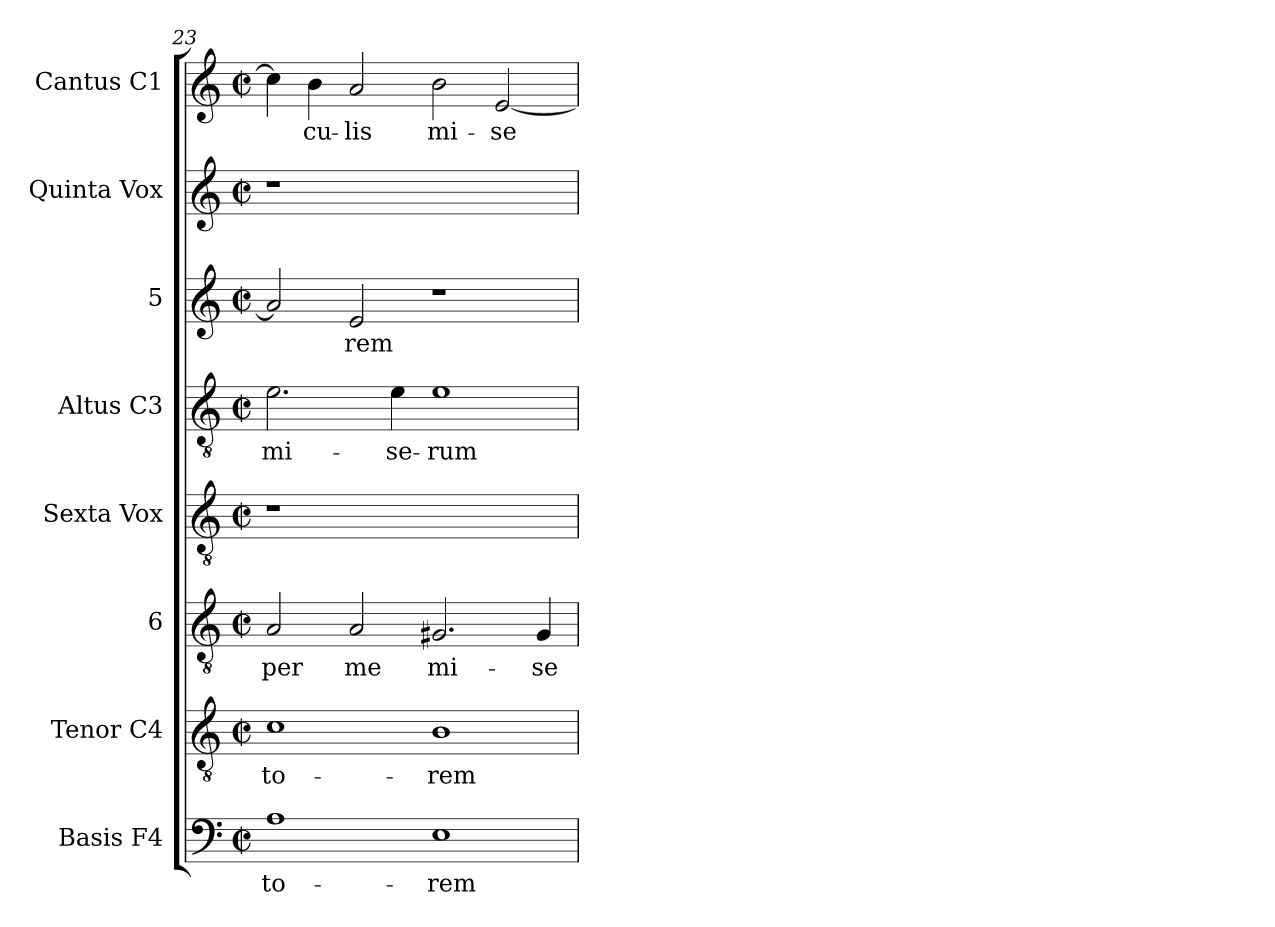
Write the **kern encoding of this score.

**kern	**text	**kern	**text	**kern	**text	**kern	**kern	**text	**kern	**text	**kern	**kern	**text
*part8	*part8	*part7	*part7	*part6	*part6	*part5	*part4	*part4	*part3	*part3	*part2	*part1	*part1
*staff8	*staff8	*staff7	*staff7	*staff6	*staff6	*staff5	*staff4	*staff4	*staff3	*staff3	*staff2	*staff1	*staff1
*I"Basis  F4	*	*I"Tenor  C4	*	*I"6	*	*I"Sexta  Vox	*I"Altus  C3	*	*I"5	*	*I"Quinta  Vox	*I"Cantus  C1	*
*I'B	*	*I'T	*	*	*	*	*I'A	*	*	*	*	*I'C	*
*clefF4	*	*clefGv2	*	*clefGv2	*	*clefGv2	*clefGv2	*	*clefG2	*	*clefG2	*clefG2	*
*k[]	*	*k[]	*	*k[]	*	*k[]	*k[]	*	*k[]	*	*k[]	*k[]	*
*C:	*	*C:	*	*C:	*	*C:	*C:	*	*C:	*	*C:	*C:	*
*M2/2	*	*M2/2	*	*M2/2	*	*M2/2	*M2/2	*	*M2/2	*	*M2/2	*M2/2	*
*met(c|)	*	*met(c|)	*	*met(c|)	*	*met(c|)	*met(c|)	*	*met(c|)	*	*met(c|)	*met(c|)	*
=23	=23	=23	=23	=23	=23	=23	=23	=23	=23	=23	=23	=23	=23
!	!LO:LY:b:cj	!	!LO:LY:b:cj	!	!LO:LY:b:cj	!	!	!LO:LY:b:cj	!	!LO:LY:b:cj	!	!	!LO:LY:b:cj
1A	-to-	1c	-to-	2A/	-per	1r	2.e\	mi-	2a/]	--	1r	4cc\]	--
!	!	!	!	!	!	!	!	!	!	!	!	!	!LO:LY:b:cj
.	.	.	.	.	.	.	.	.	.	.	.	4b\	-cu-
!	!	!	!	!	!LO:LY:b:cj	!	!	!	!	!LO:LY:b:cj	!	!	!LO:LY:b:cj
.	.	.	.	2A/	me	.	.	.	2e/	-rem	.	2a/	-lis
!	!	!	!	!	!	!	!	!LO:LY:b:cj	!	!	!	!	!
.	.	.	.	.	.	.	4e\	-se-	.	.	.	.	.
!	!LO:LY:b:cj	!	!LO:LY:b:cj	!	!LO:LY:b:cj	!	!	!LO:LY:b:cj	!	!	!	!	!LO:LY:b:cj
1E	-rem	1B	-rem	2.G#X/	mi-	1ryy	1e	-rum	1r	.	1ryy	2b\	mi-
!	!	!	!	!	!	!	!	!	!	!	!	!	!LO:LY:b:cj
.	.	.	.	.	.	.	.	.	.	.	.	[<2e/	-se-
!	!	!	!	!	!LO:LY:b:cj	!	!	!	!	!	!	!	!
.	.	.	.	4G#/	-se-	.	.	.	.	.	.	.	.
=	=	=	=	=	=	=	=	=	=	=	=	=	=
*-	*-	*-	*-	*-	*-	*-	*-	*-	*-	*-	*-	*-	*-
